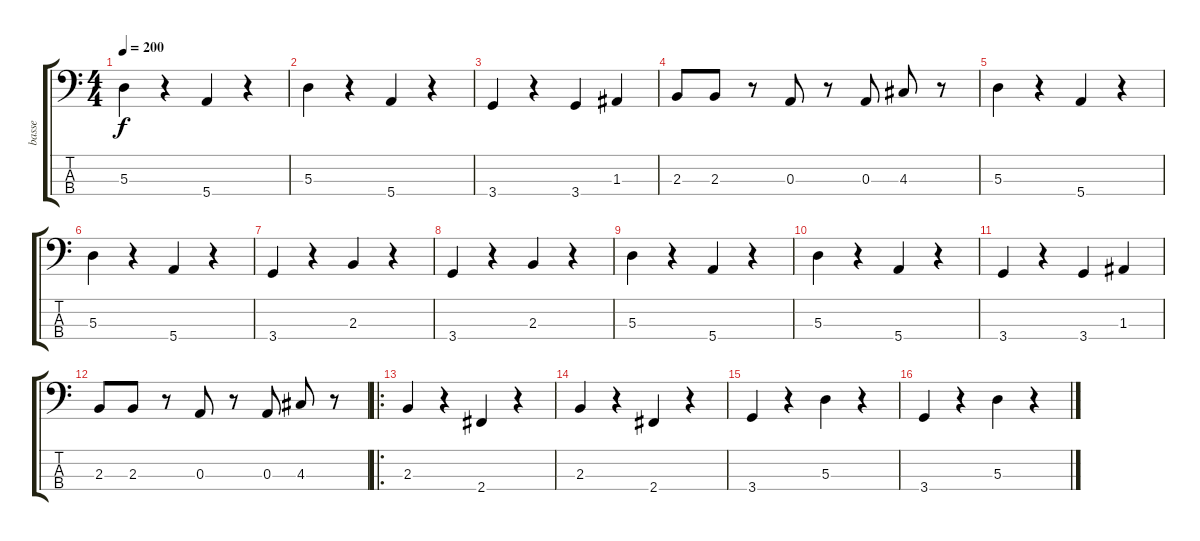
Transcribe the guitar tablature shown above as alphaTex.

\track ("basse" "basse") {instrument acousticbass}
\staff {score tabs}
\tuning (G2 D2 A1 E1) {hide}
\ts (4 4)
\tempo 200
\clef f4
\ks c
5.3.4{dy f} r.4 5.4.4 r.4 |
5.3.4 r.4 5.4.4 r.4 |
3.4.4 r.4 3.4.4 1.3.4 |
2.3.8 2.3.8 r.8 0.3.8 r.8 0.3.8 4.3.8 r.8 |
5.3.4 r.4 5.4.4 r.4 |
5.3.4 r.4 5.4.4 r.4 |
3.4.4 r.4 2.3.4 r.4 |
3.4.4 r.4 2.3.4 r.4 |
5.3.4 r.4 5.4.4 r.4 |
5.3.4 r.4 5.4.4 r.4 |
3.4.4 r.4 3.4.4 1.3.4 |
2.3.8 2.3.8 r.8 0.3.8 r.8 0.3.8 4.3.8 r.8 |
\ro
2.3.4 r.4 2.4.4 r.4 |
2.3.4 r.4 2.4.4 r.4 |
3.4.4 r.4 5.3.4 r.4 |
3.4.4 r.4 5.3.4 r.4
